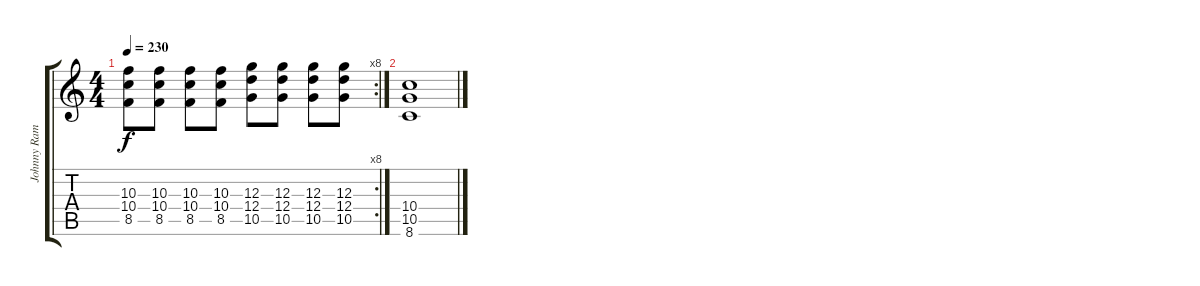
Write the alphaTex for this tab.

\track ("Johnny Ramone" "Johnny Ram") {instrument distortionguitar}
\staff {score tabs}
\tuning (E4 B3 G3 D3 A2 E2) {hide}
\rc 8
\ts (4 4)
\tempo 230
\clef g2
\ks c
(10.3 10.4 8.5).8{dy f} (10.3 10.4 8.5).8 (10.3 10.4 8.5).8 (10.3 10.4 8.5).8 (12.3 12.4 10.5).8 (12.3 12.4 10.5).8 (12.3 12.4 10.5).8 (12.3 12.4 10.5).8 |
(10.4 10.5 8.6).1
